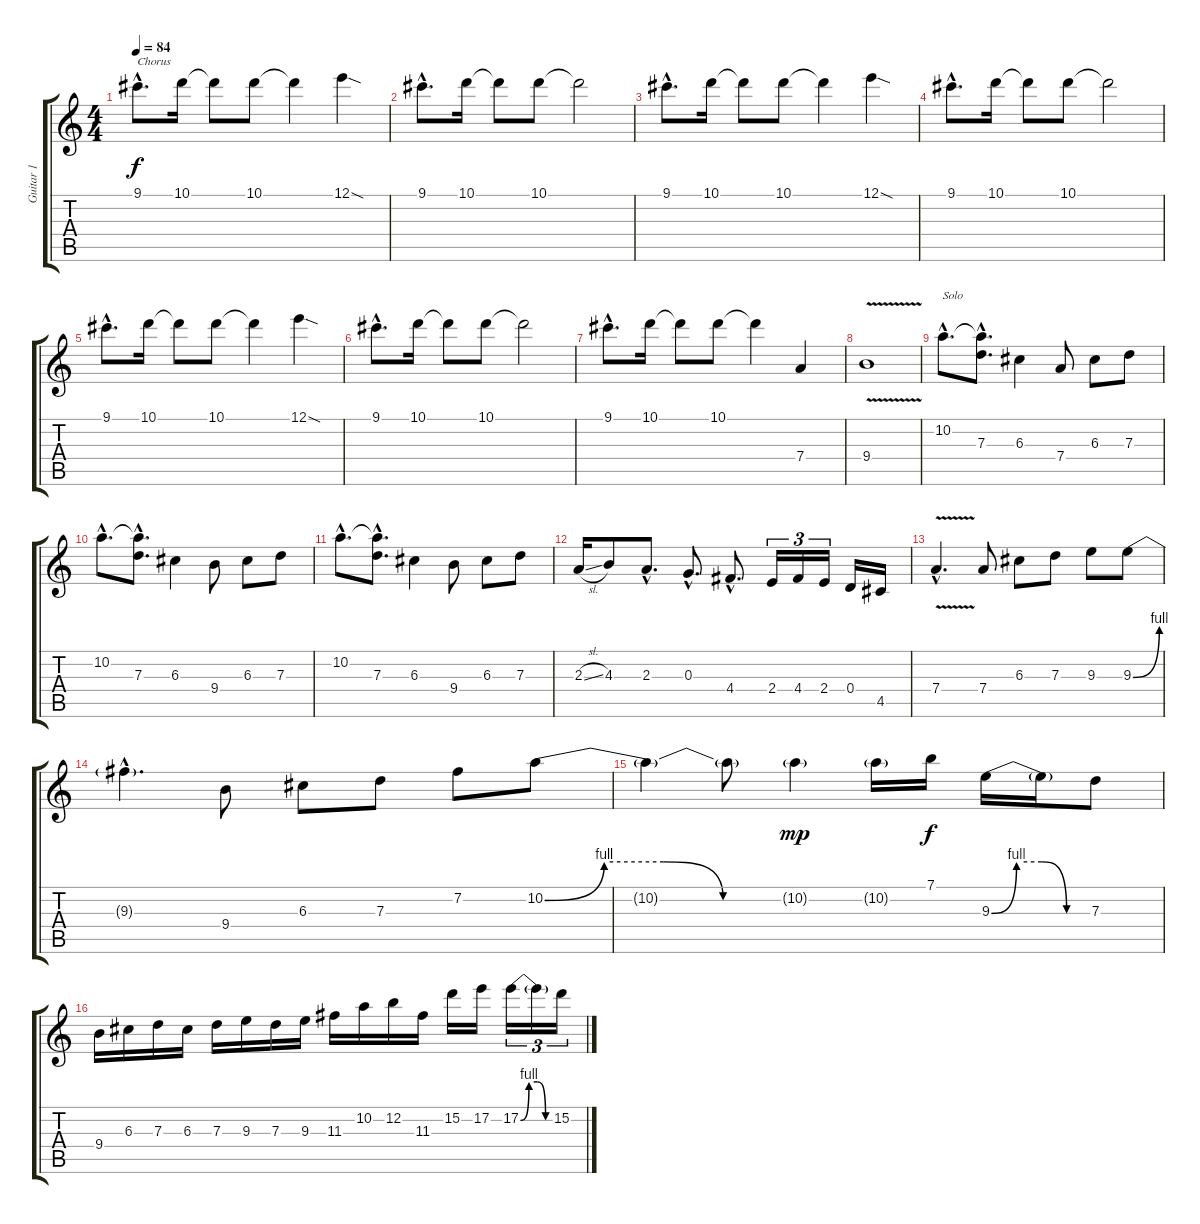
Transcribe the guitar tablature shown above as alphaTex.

\track ("Guitar 1" "Guitar 1") {instrument distortionguitar}
\staff {score tabs}
\tuning (E4 B3 G3 D3 A2 D2) {hide}
\ts (4 4)
\tempo 84
\clef g2
\ks c
9.1{hac}.8{d txt "Chorus" dy f instrument distortionguitar} 10.1.16 10.1{t}.8 10.1.8 10.1{t}.4 12.1{sod}.4 |
9.1{hac}.8{d} 10.1.16 10.1{t}.8 10.1.8 10.1{t}.2 |
9.1{hac}.8{d} 10.1.16 10.1{t}.8 10.1.8 10.1{t}.4 12.1{sod}.4 |
9.1{hac}.8{d} 10.1.16 10.1{t}.8 10.1.8 10.1{t}.2 |
9.1{hac}.8{d} 10.1.16 10.1{t}.8 10.1.8 10.1{t}.4 12.1{sod}.4 |
9.1{hac}.8{d} 10.1.16 10.1{t}.8 10.1.8 10.1{t}.2 |
9.1{hac}.8{d} 10.1.16 10.1{t}.8 10.1.8 10.1{t}.4 7.4.4 |
9.4{v}.1 |
10.2{hac}.8{d txt "Solo"} (10.2{hac t} 7.3{hac}).8{d} 6.3.4 7.4.8 6.3.8 7.3.8 |
10.2{hac}.8{d} (10.2{hac t} 7.3{hac}).8{d} 6.3.4 9.4.8 6.3.8 7.3.8 |
10.2{hac}.8{d} (10.2{hac t} 7.3{hac}).8{d} 6.3.4 9.4.8 6.3.8 7.3.8 |
2.3{sl}.16 4.3.8 2.3{hac}.8{d} 0.3{hac}.8{d} 4.4{hac}.8{d} 2.4.16{tu (3 2)} 4.4.16{tu (3 2)} 2.4.16{tu (3 2)} 0.4.16 4.5.16 |
7.4{v hac}.4{d} 7.4.8 6.3.8 7.3.8 9.3.8 9.3{be (bend 0 0 60 4)}.8 |
9.3{hac t}.4{d} 9.4.8 6.3.8 7.3.8 7.2.8 10.2{be (custom 0 0 15 4 30 4 45 0 60 0)}.8 |
10.2{t}.4 10.2{t}.8 10.2{g}.4{dy mp} 10.2{g}.16 7.1.16{dy f} 9.3{be (custom 0 0 15 4 30 4 45 0 60 0)}.16 9.3{t}.16 7.3.8 |
9.4.16 6.3.16 7.3.16 6.3.16 7.3.16 9.3.16 7.3.16 9.3.16 11.3.16 10.2.16 12.2.16 11.3.16 15.2.16 17.2.16 17.2{be (custom 0 0 15 4 30 4 45 0 60 0)}.16{tu (3 2)} 17.2{t}.16{tu (3 2)} 15.2.16{tu (3 2)}
